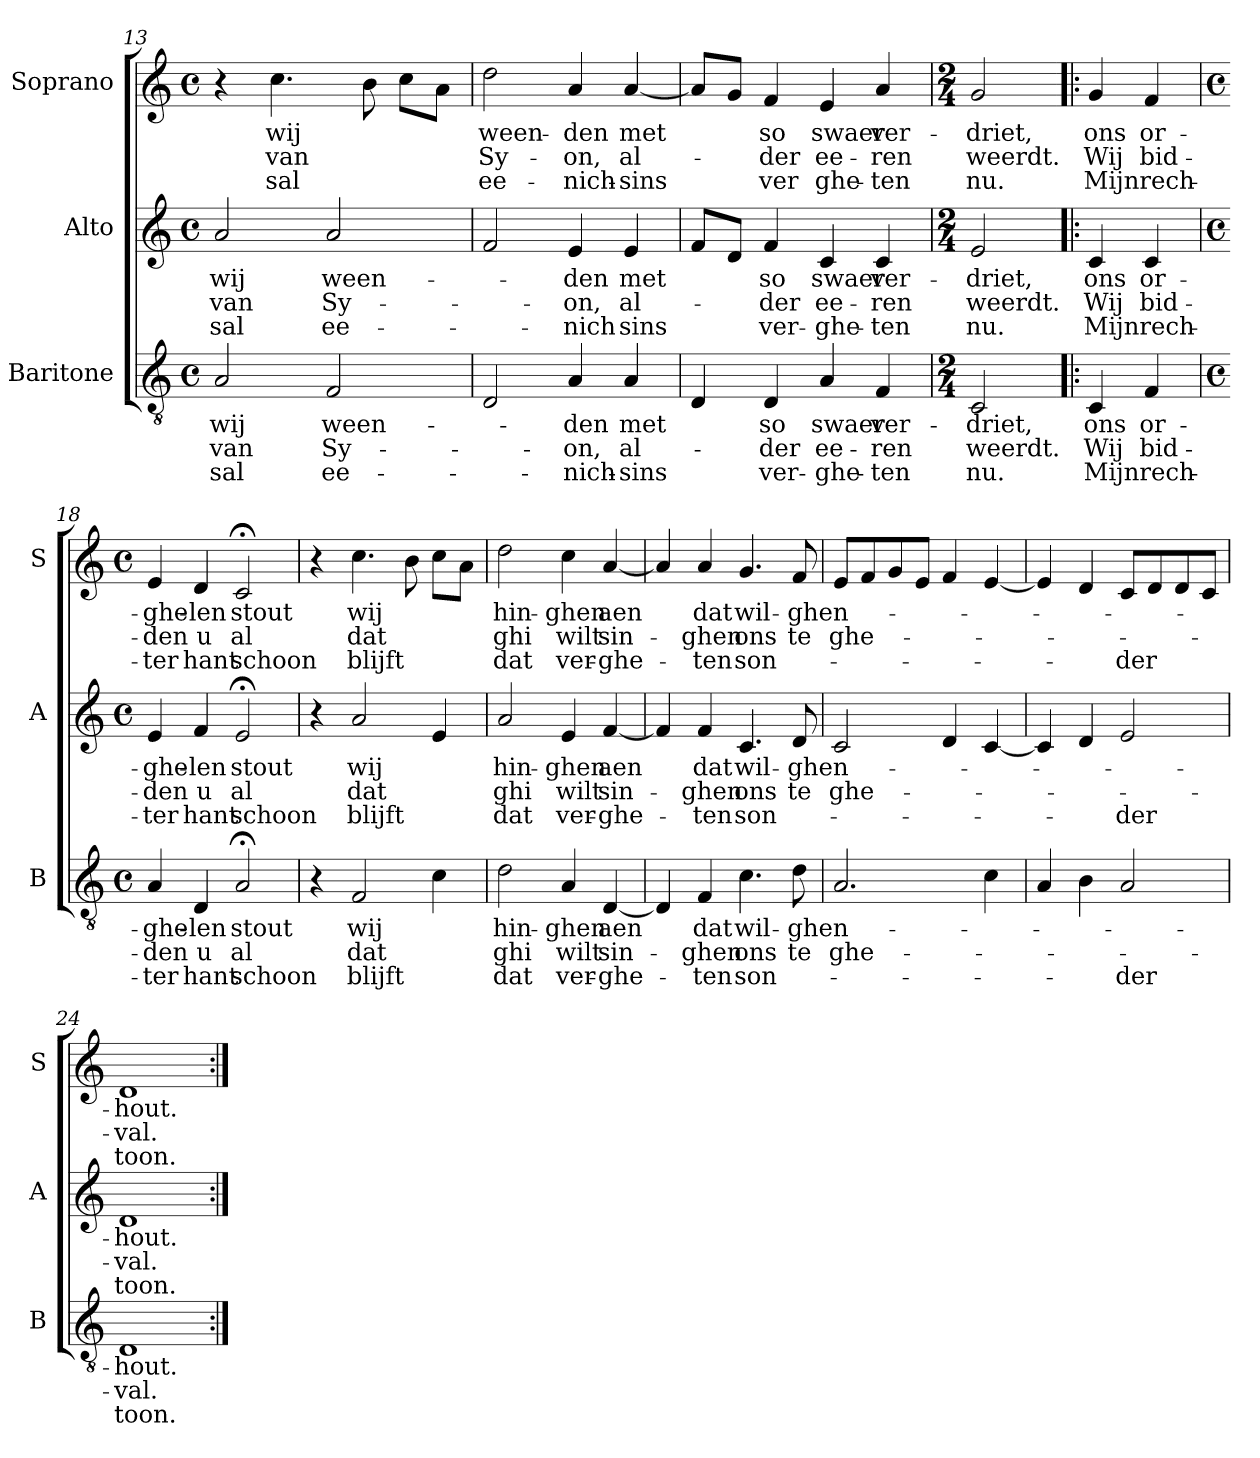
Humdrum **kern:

**kern	**text	**text	**text	**kern	**text	**text	**text	**kern	**text	**text	**text
*part3	*part3	*part3	*part3	*part2	*part2	*part2	*part2	*part1	*part1	*part1	*part1
*staff3	*staff3	*staff3	*staff3	*staff2	*staff2	*staff2	*staff2	*staff1	*staff1	*staff1	*staff1
*I"Baritone	*	*	*	*I"Alto	*	*	*	*I"Soprano	*	*	*
*I'B	*	*	*	*I'A	*	*	*	*I'S	*	*	*
*clefGv2	*	*	*	*clefG2	*	*	*	*clefG2	*	*	*
*k[]	*	*	*	*k[]	*	*	*	*k[]	*	*	*
*C:	*	*	*	*C:	*	*	*	*C:	*	*	*
*M4/4	*	*	*	*M4/4	*	*	*	*M4/4	*	*	*
*met(c)	*	*	*	*met(c)	*	*	*	*met(c)	*	*	*
=13	=13	=13	=13	=13	=13	=13	=13	=13	=13	=13	=13
!	!LO:LY:b	!LO:LY:b	!LO:LY:b	!	!LO:LY:b	!LO:LY:b	!LO:LY:b	!	!	!	!
2A/	wij	van	sal	2a/	wij	van	sal	4r	.	.	.
!	!	!	!	!	!	!	!	!	!LO:LY:b	!LO:LY:b	!LO:LY:b
.	.	.	.	.	.	.	.	4.cc\	wij	van	sal
!	!LO:LY:b	!LO:LY:b	!LO:LY:b	!	!LO:LY:b	!LO:LY:b	!LO:LY:b	!	!	!	!
2F/	ween-	Sy-	ee-	2a/	ween-	Sy-	ee-	.	.	.	.
.	.	.	.	.	.	.	.	8b\	.	.	.
.	.	.	.	.	.	.	.	8cc\L	.	.	.
.	.	.	.	.	.	.	.	8a\J	.	.	.
=14	=14	=14	=14	=14	=14	=14	=14	=14	=14	=14	=14
!	!	!	!	!	!	!	!	!	!LO:LY:b	!LO:LY:b	!LO:LY:b
2D/	.	.	.	2f/	.	.	.	2dd\	ween-	Sy-	ee-
!	!LO:LY:b	!LO:LY:b	!LO:LY:b	!	!LO:LY:b	!LO:LY:b	!LO:LY:b	!	!LO:LY:b	!LO:LY:b	!LO:LY:b
4A/	-den	-on,	-nich-	4e/	-den	-on,	-nich	4a/	-den	-on,	-nich-
!	!LO:LY:b	!LO:LY:b	!LO:LY:b	!	!LO:LY:b	!LO:LY:b	!LO:LY:b	!	!LO:LY:b	!LO:LY:b	!LO:LY:b
4A/	met	al-	-sins	4e/	met	al-	sins	[4a/	met	al-	-sins
!!LO:LB:g=z
=15	=15	=15	=15	=15	=15	=15	=15	=15	=15	=15	=15
4D/	.	.	.	8f/L	.	.	.	8a/L]	.	.	.
.	.	.	.	8d/J	.	.	.	8g/J	.	.	.
!	!LO:LY:b	!LO:LY:b	!LO:LY:b	!	!LO:LY:b	!LO:LY:b	!LO:LY:b	!	!LO:LY:b	!LO:LY:b	!LO:LY:b
4D/	so	-der	ver-	4f/	so	-der	ver-	4f/	so	-der	ver
!	!LO:LY:b	!LO:LY:b	!LO:LY:b	!	!LO:LY:b	!LO:LY:b	!LO:LY:b	!	!LO:LY:b	!LO:LY:b	!LO:LY:b
4A/	swaer	ee-	-ghe-	4c/	swaer	ee-	-ghe-	4e/	swaer	ee-	ghe-
!	!LO:LY:b	!LO:LY:b	!LO:LY:b	!	!LO:LY:b	!LO:LY:b	!LO:LY:b	!	!LO:LY:b	!LO:LY:b	!LO:LY:b
4F/	ver-	-ren	-ten	4c/	ver-	-ren	-ten	4a/	ver-	-ren	-ten
=16	=16	=16	=16	=16	=16	=16	=16	=16	=16	=16	=16
*M2/4	*	*	*	*M2/4	*	*	*	*M2/4	*	*	*
!	!LO:LY:b	!LO:LY:b	!LO:LY:b	!	!LO:LY:b	!LO:LY:b	!LO:LY:b	!	!LO:LY:b	!LO:LY:b	!LO:LY:b
2C/	-driet,	weerdt.	nu.	2e/	-driet,	weerdt.	nu.	2g/	-driet,	weerdt.	nu.
=17!|:	=17!|:	=17!|:	=17!|:	=17!|:	=17!|:	=17!|:	=17!|:	=17!|:	=17!|:	=17!|:	=17!|:
!	!LO:LY:b	!LO:LY:b	!LO:LY:b	!	!LO:LY:b	!LO:LY:b	!LO:LY:b	!	!LO:LY:b	!LO:LY:b	!LO:LY:b
4C/	ons	Wij	Mijn	4c/	ons	Wij	Mijn	4g/	ons	Wij	Mijn
!	!LO:LY:b	!LO:LY:b	!LO:LY:b	!	!LO:LY:b	!LO:LY:b	!LO:LY:b	!	!LO:LY:b	!LO:LY:b	!LO:LY:b
4F/	or-	bid-	rech-	4c/	or-	bid-	rech-	4f/	or-	bid-	rech-
=18	=18	=18	=18	=18	=18	=18	=18	=18	=18	=18	=18
*M4/4	*	*	*	*M4/4	*	*	*	*M4/4	*	*	*
*met(c)	*	*	*	*met(c)	*	*	*	*met(c)	*	*	*
!	!LO:LY:b	!LO:LY:b	!LO:LY:b	!	!LO:LY:b	!LO:LY:b	!LO:LY:b	!	!LO:LY:b	!LO:LY:b	!LO:LY:b
4A/	-ghe-	-den	-ter	4e/	-ghe-	-den	-ter	4e/	-ghe-	-den	-ter
!	!LO:LY:b	!LO:LY:b	!LO:LY:b	!	!LO:LY:b	!LO:LY:b	!LO:LY:b	!	!LO:LY:b	!LO:LY:b	!LO:LY:b
4D/	-len	u	hant	4f/	-len	u	hant	4d/	-len	u	hant
!	!LO:LY:b	!LO:LY:b	!LO:LY:b	!	!LO:LY:b	!LO:LY:b	!LO:LY:b	!	!LO:LY:b	!LO:LY:b	!LO:LY:b
2A;/	stout	al	schoon	2e;/	stout	al	schoon	2c;</	stout	al	schoon
=19	=19	=19	=19	=19	=19	=19	=19	=19	=19	=19	=19
4r	.	.	.	4r	.	.	.	4r	.	.	.
!	!LO:LY:b	!LO:LY:b	!LO:LY:b	!	!LO:LY:b	!LO:LY:b	!LO:LY:b	!	!LO:LY:b	!LO:LY:b	!LO:LY:b
2F/	wij	dat	blijft	2a/	wij	dat	blijft	4.cc\	wij	dat	blijft
.	.	.	.	.	.	.	.	8b\	.	.	.
4c\	.	.	.	4e/	.	.	.	8cc\L	.	.	.
.	.	.	.	.	.	.	.	8a\J	.	.	.
!!LO:LB:g=z
=20	=20	=20	=20	=20	=20	=20	=20	=20	=20	=20	=20
!	!LO:LY:b	!LO:LY:b	!LO:LY:b	!	!LO:LY:b	!LO:LY:b	!LO:LY:b	!	!LO:LY:b	!LO:LY:b	!LO:LY:b
2d\	hin-	ghi	dat	2a/	hin-	ghi	dat	2dd\	hin-	ghi	dat
!	!LO:LY:b	!LO:LY:b	!LO:LY:b	!	!LO:LY:b	!LO:LY:b	!LO:LY:b	!	!LO:LY:b	!LO:LY:b	!LO:LY:b
4A/	-ghen	wilt	ver-	4e/	-ghen	wilt	ver-	4cc\	-ghen	wilt	ver-
!	!LO:LY:b	!LO:LY:b	!LO:LY:b	!	!LO:LY:b	!LO:LY:b	!LO:LY:b	!	!LO:LY:b	!LO:LY:b	!LO:LY:b
[4D/	aen	sin-	-ghe-	[4f/	aen	sin-	-ghe-	[4a/	aen	sin-	-ghe-
=21	=21	=21	=21	=21	=21	=21	=21	=21	=21	=21	=21
4D/]	.	.	.	4f/]	.	.	.	4a/]	.	.	.
!	!LO:LY:b	!LO:LY:b	!LO:LY:b	!	!LO:LY:b	!LO:LY:b	!LO:LY:b	!	!LO:LY:b	!LO:LY:b	!LO:LY:b
4F/	dat	-ghen	-ten	4f/	dat	-ghen	-ten	4a/	dat	-ghen	-ten
!	!LO:LY:b	!LO:LY:b	!LO:LY:b	!	!LO:LY:b	!LO:LY:b	!LO:LY:b	!	!LO:LY:b	!LO:LY:b	!LO:LY:b
4.c\	wil-	ons	son-	4.c/	wil-	ons	son-	4.g/	wil-	ons	son-
!	!LO:LY:b	!LO:LY:b	!	!	!LO:LY:b	!LO:LY:b	!	!	!LO:LY:b	!LO:LY:b	!
8d\	-ghen-	te	.	8d/	-ghen-	te	.	8f/	-ghen-	te	.
=22	=22	=22	=22	=22	=22	=22	=22	=22	=22	=22	=22
!	!	!LO:LY:b	!	!	!	!LO:LY:b	!	!	!	!LO:LY:b	!
2.A/	.	ghe-	.	2c/	.	ghe-	.	8e/L	.	ghe-	.
.	.	.	.	.	.	.	.	8f/	.	.	.
.	.	.	.	.	.	.	.	8g/	.	.	.
.	.	.	.	.	.	.	.	8e/J	.	.	.
.	.	.	.	4d/	.	.	.	4f/	.	.	.
4c\	.	.	.	[4c/	.	.	.	[4e/	.	.	.
=23	=23	=23	=23	=23	=23	=23	=23	=23	=23	=23	=23
4A/	.	.	.	4c/]	.	.	.	4e/]	.	.	.
4B\	.	.	.	4d/	.	.	.	4d/	.	.	.
!	!	!	!LO:LY:b	!	!	!	!LO:LY:b	!	!	!	!LO:LY:b
2A/	.	.	-der	2e/	.	.	-der	8c/L	.	.	-der
.	.	.	.	.	.	.	.	8d/	.	.	.
.	.	.	.	.	.	.	.	8d/	.	.	.
.	.	.	.	.	.	.	.	8c/J	.	.	.
=24	=24	=24	=24	=24	=24	=24	=24	=24	=24	=24	=24
!	!LO:LY:b	!LO:LY:b	!LO:LY:b	!	!LO:LY:b	!LO:LY:b	!LO:LY:b	!	!LO:LY:b	!LO:LY:b	!LO:LY:b
1D	-hout.	-val.	toon.	1d	-hout.	-val.	toon.	1d	-hout.	-val.	toon.
=:|!	=:|!	=:|!	=:|!	=:|!	=:|!	=:|!	=:|!	=:|!	=:|!	=:|!	=:|!
*-	*-	*-	*-	*-	*-	*-	*-	*-	*-	*-	*-
